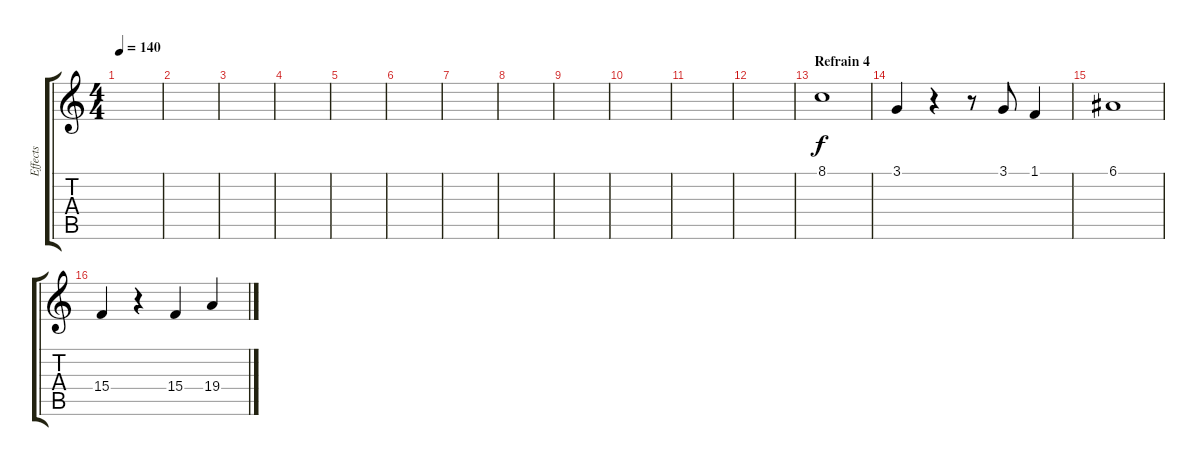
\track ("Effects" "Effects") {instrument blownbottle}
\staff {score tabs}
\tuning (E4 B3 G3 D3 A2 E2) {hide}
\ts (4 4)
\tempo 140
\clef g2
\ks c
|
|
|
|
|
|
|
|
|
|
|
|
\section ("" "Refrain 4")
8.1.1 |
3.1.4 r.4 r.8 3.1.8 1.1.4 |
6.1.1 |
15.4.4 r.4 15.4.4 19.4.4
